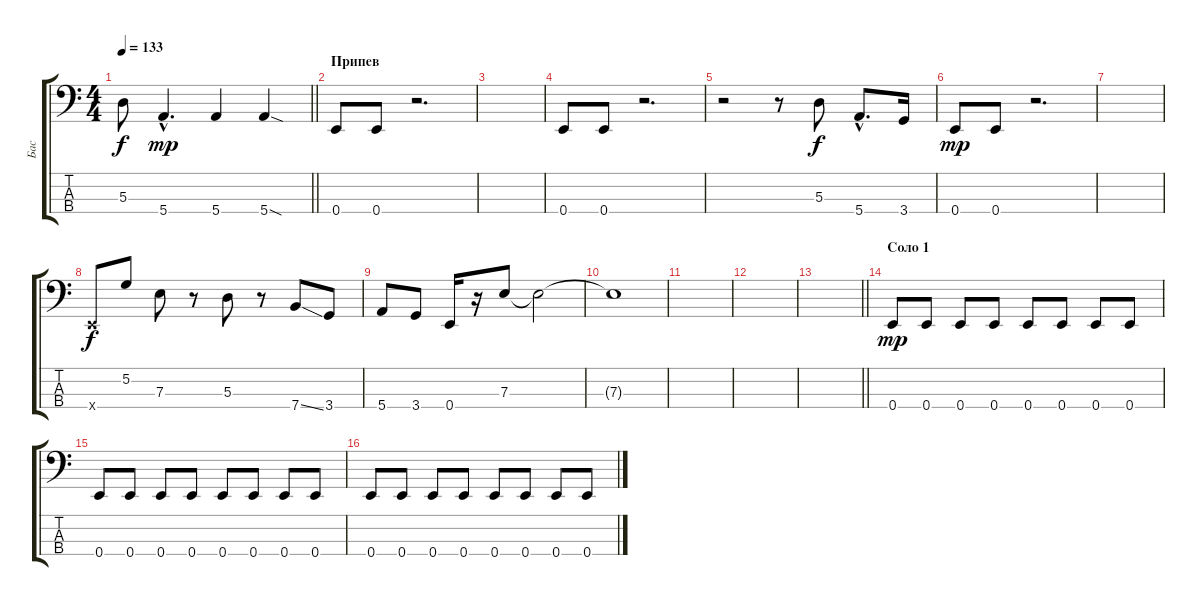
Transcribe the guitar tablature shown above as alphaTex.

\track ("Бас" "Бас") {instrument electricbasspick}
\staff {score tabs}
\tuning (G2 D2 A1 E1) {hide}
\ts (4 4)
\tempo 133
\clef f4
\barLineRight lightlight
\ks c
5.3{t}.8{dy f} 5.4{hac}.4{d dy mp} 5.4.4 5.4{sod}.4 |
\section ("" "Припев")
0.4.8 0.4.8 r.2{d} |
|
0.4.8 0.4.8 r.2{d} |
r.2 r.8 5.3.8{dy f} 5.4{hac}.8{d} 3.4.16 |
0.4.8{dy mp} 0.4.8 r.2{d} |
|
0.4{x}.8{dy f} 5.2.8 7.3.8 r.8 5.3.8 r.8 7.4{ss}.8 3.4.8 |
5.4.8 3.4.8 0.4.16 r.16 7.3.8 7.3{t}.2 |
7.3{t}.1 |
|
|
\barLineRight lightlight
|
\section ("" "Соло 1")
0.4.8{dy mp} 0.4.8 0.4.8 0.4.8 0.4.8 0.4.8 0.4.8 0.4.8 |
0.4.8 0.4.8 0.4.8 0.4.8 0.4.8 0.4.8 0.4.8 0.4.8 |
0.4.8 0.4.8 0.4.8 0.4.8 0.4.8 0.4.8 0.4.8 0.4.8
